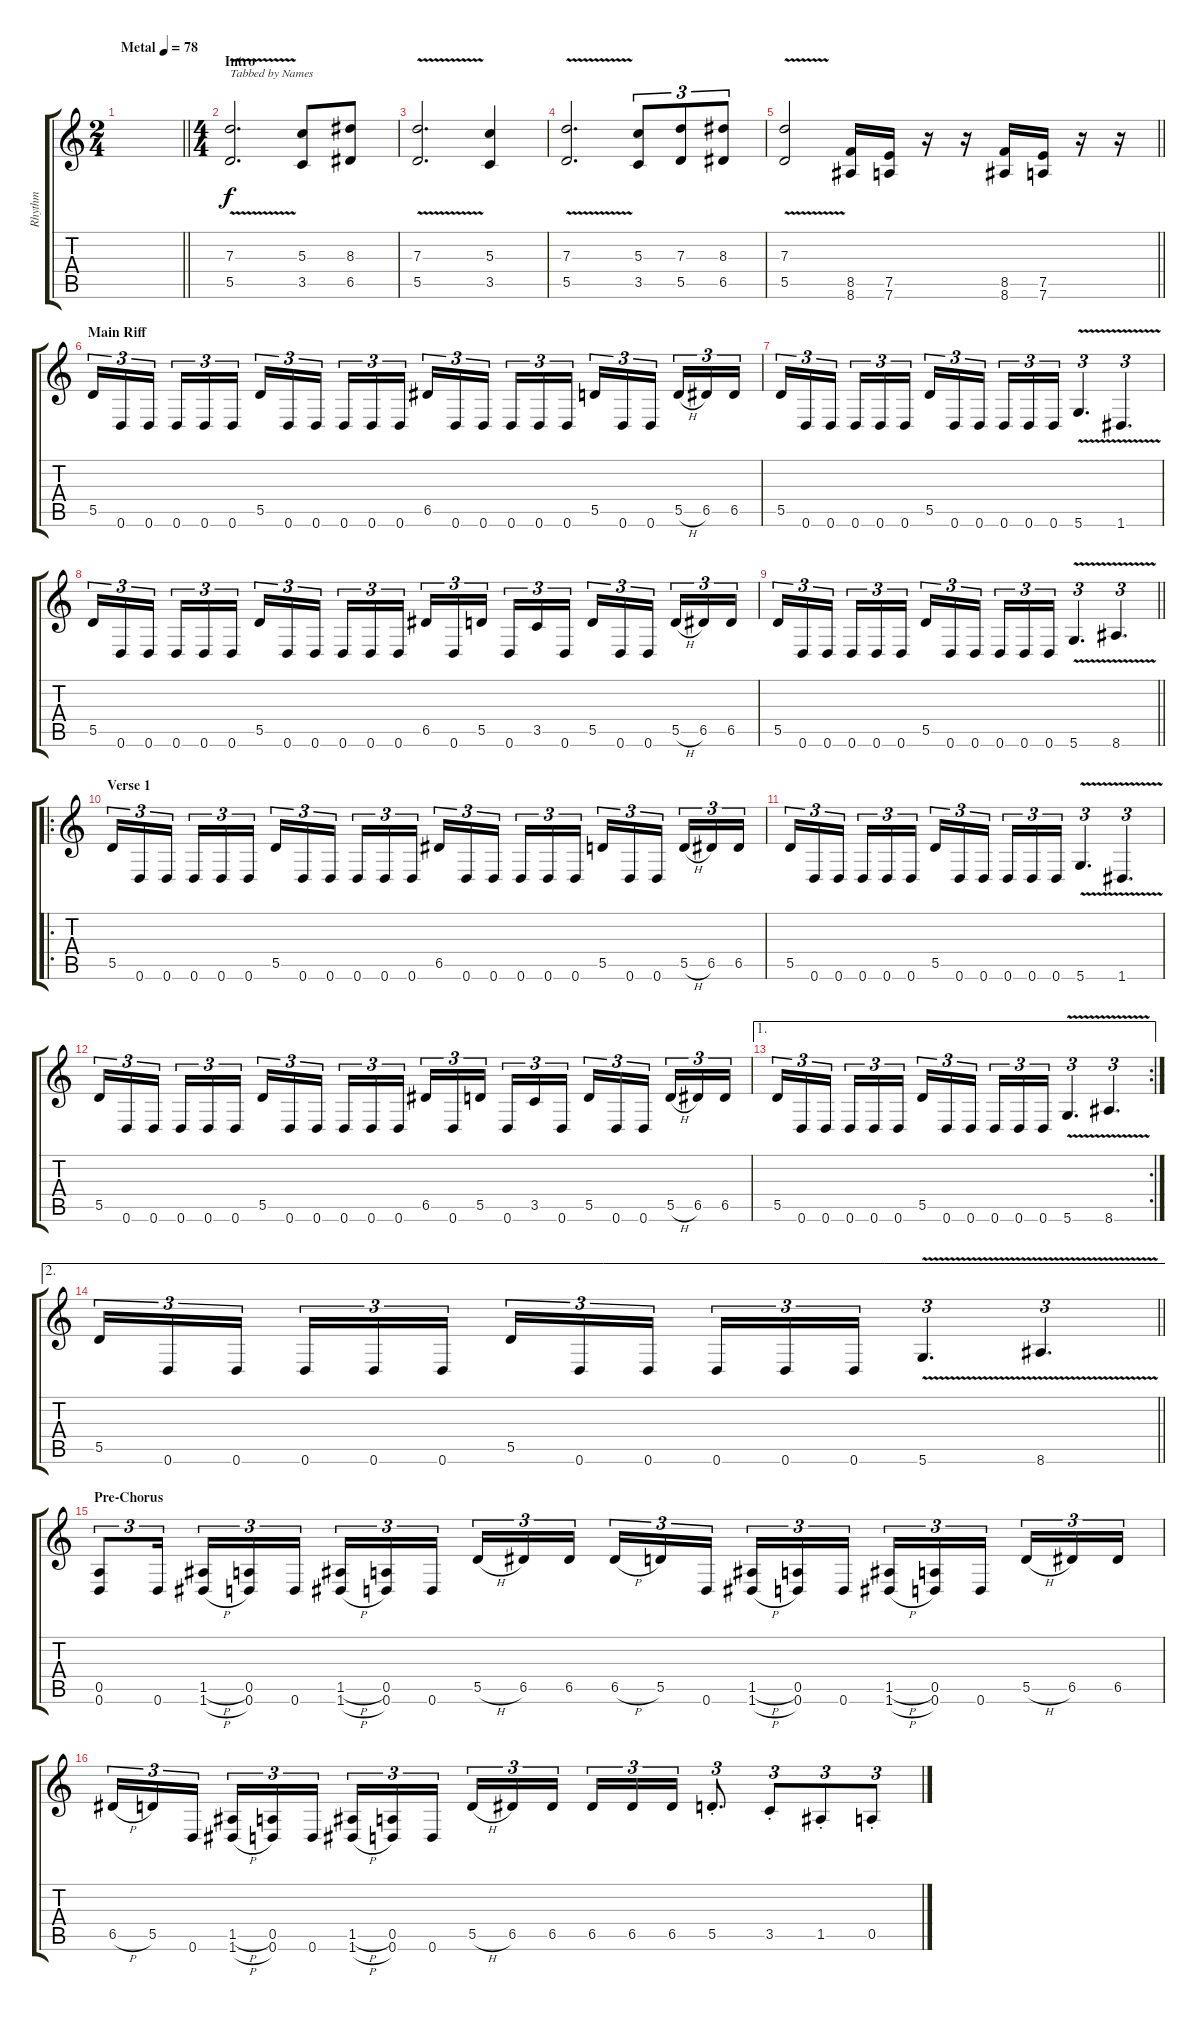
\track ("Rhythm" "Rhythm") {instrument distortionguitar}
\staff {score tabs}
\tuning (E4 B3 G3 D3 A2 D2) {hide}
\ts (2 4)
\tempo (78 "Metal")
\clef g2
\barLineRight lightlight
\ks c
|
\ts (4 4)
\section ("" "Intro")
(7.3{v} 5.5{v}).2{d txt "Tabbed by Names"} (5.3 3.5).8 (8.3 6.5).8 |
(7.3{v} 5.5{v}).2{d} (5.3 3.5).4 |
(7.3{v} 5.5{v}).2{d} (5.3 3.5).8{tu (3 2)} (7.3 5.5).8{tu (3 2)} (8.3 6.5).8{tu (3 2)} |
\barLineRight lightlight
(7.3{v} 5.5{v}).2 (8.5 8.6).16 (7.5 7.6).16 r.16 r.16 (8.5 8.6).16 (7.5 7.6).16 r.16 r.16 |
\section ("" "Main Riff")
5.5.16{tu (3 2)} 0.6.16{tu (3 2)} 0.6.16{tu (3 2) beam splitsecondary} 0.6.16{tu (3 2)} 0.6.16{tu (3 2)} 0.6.16{tu (3 2)} 5.5.16{tu (3 2)} 0.6.16{tu (3 2)} 0.6.16{tu (3 2) beam splitsecondary} 0.6.16{tu (3 2)} 0.6.16{tu (3 2)} 0.6.16{tu (3 2)} 6.5.16{tu (3 2)} 0.6.16{tu (3 2)} 0.6.16{tu (3 2) beam splitsecondary} 0.6.16{tu (3 2)} 0.6.16{tu (3 2)} 0.6.16{tu (3 2)} 5.5.16{tu (3 2)} 0.6.16{tu (3 2)} 0.6.16{tu (3 2) beam splitsecondary} 5.5{h}.16{tu (3 2)} 6.5.16{tu (3 2)} 6.5.16{tu (3 2)} |
5.5.16{tu (3 2)} 0.6.16{tu (3 2)} 0.6.16{tu (3 2) beam splitsecondary} 0.6.16{tu (3 2)} 0.6.16{tu (3 2)} 0.6.16{tu (3 2)} 5.5.16{tu (3 2)} 0.6.16{tu (3 2)} 0.6.16{tu (3 2) beam splitsecondary} 0.6.16{tu (3 2)} 0.6.16{tu (3 2)} 0.6.16{tu (3 2)} 5.6{v}.4{d tu (3 2)} 1.6{v}.4{d tu (3 2)} |
5.5.16{tu (3 2)} 0.6.16{tu (3 2)} 0.6.16{tu (3 2) beam splitsecondary} 0.6.16{tu (3 2)} 0.6.16{tu (3 2)} 0.6.16{tu (3 2)} 5.5.16{tu (3 2)} 0.6.16{tu (3 2)} 0.6.16{tu (3 2) beam splitsecondary} 0.6.16{tu (3 2)} 0.6.16{tu (3 2)} 0.6.16{tu (3 2)} 6.5.16{tu (3 2)} 0.6.16{tu (3 2)} 5.5.16{tu (3 2) beam splitsecondary} 0.6.16{tu (3 2)} 3.5.16{tu (3 2)} 0.6.16{tu (3 2)} 5.5.16{tu (3 2)} 0.6.16{tu (3 2)} 0.6.16{tu (3 2) beam splitsecondary} 5.5{h}.16{tu (3 2)} 6.5.16{tu (3 2)} 6.5.16{tu (3 2)} |
\barLineRight lightlight
5.5.16{tu (3 2)} 0.6.16{tu (3 2)} 0.6.16{tu (3 2) beam splitsecondary} 0.6.16{tu (3 2)} 0.6.16{tu (3 2)} 0.6.16{tu (3 2)} 5.5.16{tu (3 2)} 0.6.16{tu (3 2)} 0.6.16{tu (3 2) beam splitsecondary} 0.6.16{tu (3 2)} 0.6.16{tu (3 2)} 0.6.16{tu (3 2)} 5.6{v}.4{d tu (3 2)} 8.6{v}.4{d tu (3 2)} |
\ro
\section ("" "Verse 1")
5.5.16{tu (3 2)} 0.6.16{tu (3 2)} 0.6.16{tu (3 2) beam splitsecondary} 0.6.16{tu (3 2)} 0.6.16{tu (3 2)} 0.6.16{tu (3 2)} 5.5.16{tu (3 2)} 0.6.16{tu (3 2)} 0.6.16{tu (3 2) beam splitsecondary} 0.6.16{tu (3 2)} 0.6.16{tu (3 2)} 0.6.16{tu (3 2)} 6.5.16{tu (3 2)} 0.6.16{tu (3 2)} 0.6.16{tu (3 2) beam splitsecondary} 0.6.16{tu (3 2)} 0.6.16{tu (3 2)} 0.6.16{tu (3 2)} 5.5.16{tu (3 2)} 0.6.16{tu (3 2)} 0.6.16{tu (3 2) beam splitsecondary} 5.5{h}.16{tu (3 2)} 6.5.16{tu (3 2)} 6.5.16{tu (3 2)} |
5.5.16{tu (3 2)} 0.6.16{tu (3 2)} 0.6.16{tu (3 2) beam splitsecondary} 0.6.16{tu (3 2)} 0.6.16{tu (3 2)} 0.6.16{tu (3 2)} 5.5.16{tu (3 2)} 0.6.16{tu (3 2)} 0.6.16{tu (3 2) beam splitsecondary} 0.6.16{tu (3 2)} 0.6.16{tu (3 2)} 0.6.16{tu (3 2)} 5.6{v}.4{d tu (3 2)} 1.6{v}.4{d tu (3 2)} |
5.5.16{tu (3 2)} 0.6.16{tu (3 2)} 0.6.16{tu (3 2) beam splitsecondary} 0.6.16{tu (3 2)} 0.6.16{tu (3 2)} 0.6.16{tu (3 2)} 5.5.16{tu (3 2)} 0.6.16{tu (3 2)} 0.6.16{tu (3 2) beam splitsecondary} 0.6.16{tu (3 2)} 0.6.16{tu (3 2)} 0.6.16{tu (3 2)} 6.5.16{tu (3 2)} 0.6.16{tu (3 2)} 5.5.16{tu (3 2) beam splitsecondary} 0.6.16{tu (3 2)} 3.5.16{tu (3 2)} 0.6.16{tu (3 2)} 5.5.16{tu (3 2)} 0.6.16{tu (3 2)} 0.6.16{tu (3 2) beam splitsecondary} 5.5{h}.16{tu (3 2)} 6.5.16{tu (3 2)} 6.5.16{tu (3 2)} |
\ae 1
\rc 2
5.5.16{tu (3 2)} 0.6.16{tu (3 2)} 0.6.16{tu (3 2) beam splitsecondary} 0.6.16{tu (3 2)} 0.6.16{tu (3 2)} 0.6.16{tu (3 2)} 5.5.16{tu (3 2)} 0.6.16{tu (3 2)} 0.6.16{tu (3 2) beam splitsecondary} 0.6.16{tu (3 2)} 0.6.16{tu (3 2)} 0.6.16{tu (3 2)} 5.6{v}.4{d tu (3 2)} 8.6{v}.4{d tu (3 2)} |
\ae 2
\barLineRight lightlight
5.5.16{tu (3 2)} 0.6.16{tu (3 2)} 0.6.16{tu (3 2) beam splitsecondary} 0.6.16{tu (3 2)} 0.6.16{tu (3 2)} 0.6.16{tu (3 2)} 5.5.16{tu (3 2)} 0.6.16{tu (3 2)} 0.6.16{tu (3 2) beam splitsecondary} 0.6.16{tu (3 2)} 0.6.16{tu (3 2)} 0.6.16{tu (3 2)} 5.6{v}.4{d tu (3 2)} 8.6{v}.4{d tu (3 2)} |
\section ("" "Pre-Chorus")
(0.5 0.6).8{tu (3 2)} 0.6.16{tu (3 2) beam splitsecondary} (1.5{h} 1.6{h}).16{tu (3 2)} (0.5 0.6).16{tu (3 2)} 0.6.16{tu (3 2)} (1.5{h} 1.6{h}).16{tu (3 2)} (0.5 0.6).16{tu (3 2)} 0.6.16{tu (3 2) beam splitsecondary} 5.5{h}.16{tu (3 2)} 6.5.16{tu (3 2)} 6.5.16{tu (3 2)} 6.5{h}.16{tu (3 2)} 5.5.16{tu (3 2)} 0.6.16{tu (3 2) beam splitsecondary} (1.5{h} 1.6{h}).16{tu (3 2)} (0.5 0.6).16{tu (3 2)} 0.6.16{tu (3 2)} (1.5{h} 1.6{h}).16{tu (3 2)} (0.5 0.6).16{tu (3 2)} 0.6.16{tu (3 2) beam splitsecondary} 5.5{h}.16{tu (3 2)} 6.5.16{tu (3 2)} 6.5.16{tu (3 2)} |
6.5{h}.16{tu (3 2)} 5.5.16{tu (3 2)} 0.6.16{tu (3 2) beam splitsecondary} (1.5{h} 1.6{h}).16{tu (3 2)} (0.5 0.6).16{tu (3 2)} 0.6.16{tu (3 2)} (1.5{h} 1.6{h}).16{tu (3 2)} (0.5 0.6).16{tu (3 2)} 0.6.16{tu (3 2) beam splitsecondary} 5.5{h}.16{tu (3 2)} 6.5.16{tu (3 2)} 6.5.16{tu (3 2)} 6.5.16{tu (3 2)} 6.5.16{tu (3 2)} 6.5.16{tu (3 2)} 5.5{st}.8{d tu (3 2)} 3.5{st}.8{tu (3 2)} 1.5{st}.8{tu (3 2)} 0.5{st}.8{tu (3 2)}
